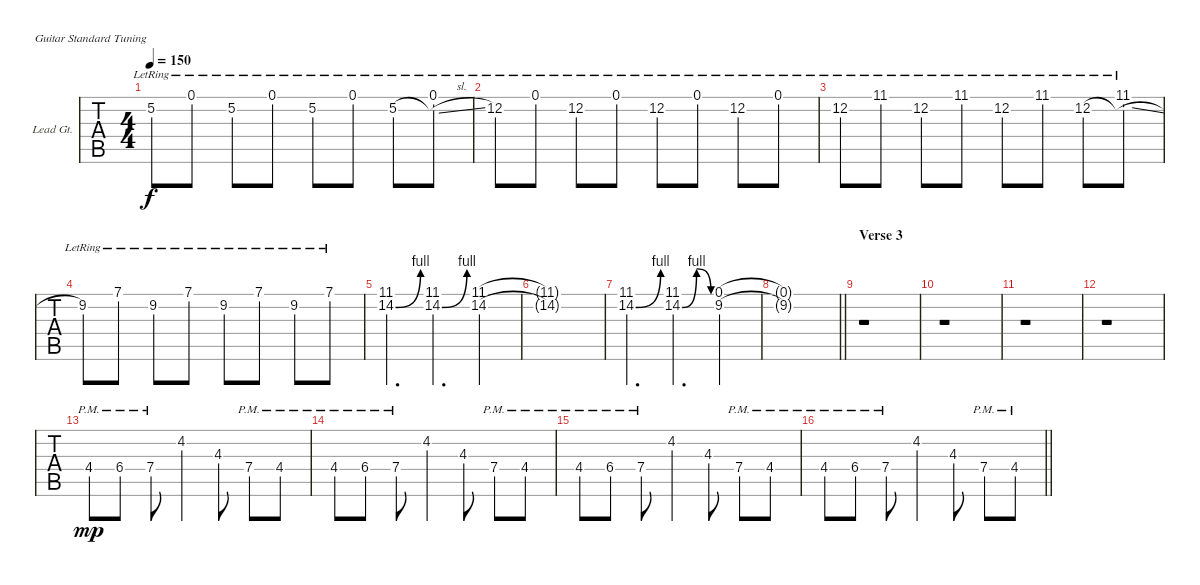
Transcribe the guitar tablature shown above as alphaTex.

\bracketExtendMode groupsimilarinstruments
\firstSystemTrackNameOrientation horizontal
\otherSystemsTrackNameOrientation horizontal
\track ("Lead Guitar" "Lead Gt.") {instrument overdrivenguitar}
\staff {tabs}
\tuning (E4 B3 G3 D3 A2 E2)
\ts (4 4)
\tempo 150
\clef g2
\ks e
5.2{lr}.8{dy f} 0.1{lr}.8 5.2{lr}.8 0.1{lr}.8 5.2{lr}.8 0.1{lr}.8 5.2{lr}.8 (0.1{lr} 5.2{sl lr t}).8 |
12.2{lr}.8 0.1{lr}.8 12.2{lr}.8 0.1{lr}.8 12.2{lr}.8 0.1{lr}.8 12.2{lr}.8 0.1{lr}.8 |
12.2{lr}.8 11.1{lr}.8 12.2{lr}.8 11.1{lr}.8 12.2{lr}.8 11.1{lr}.8 12.2{lr}.8 (11.1{lr} 12.2{sl lr t}).8 |
9.2{lr}.8 7.1{lr}.8 9.2{lr}.8 7.1{lr}.8 9.2{lr}.8 7.1{lr}.8 9.2{lr}.8 7.1{lr}.8 |
(11.1 14.2{be (bend 0 0 60 4)}).4{d} (11.1 14.2{be (bend 0 0 60 4)}).4{d} (11.1 14.2).4 |
(11.1{t} 14.2{t}).1 |
(11.1 14.2{be (bend 0 0 60 4)}).4{d} (11.1 14.2{be (bendrelease 0 0 30 4 30 4 60 0)}).4{d} (0.1 9.2).4 |
\barLineRight lightlight
(0.1{t} 9.2{t}).1 |
\section ("" "Verse 3")
r.1 |
r.1 |
r.1 |
r.1 |
4.4{pm}.8{dy mp} 6.4{pm}.8 7.4{pm}.8 4.2.4 4.3.8 7.4{pm}.8 4.4{pm}.8 |
4.4{pm}.8 6.4{pm}.8 7.4{pm}.8 4.2.4 4.3.8 7.4{pm}.8 4.4{pm}.8 |
4.4{pm}.8 6.4{pm}.8 7.4{pm}.8 4.2.4 4.3.8 7.4{pm}.8 4.4{pm}.8 |
\barLineRight lightlight
4.4{pm}.8 6.4{pm}.8 7.4{pm}.8 4.2.4 4.3.8 7.4{pm}.8 4.4{pm}.8
